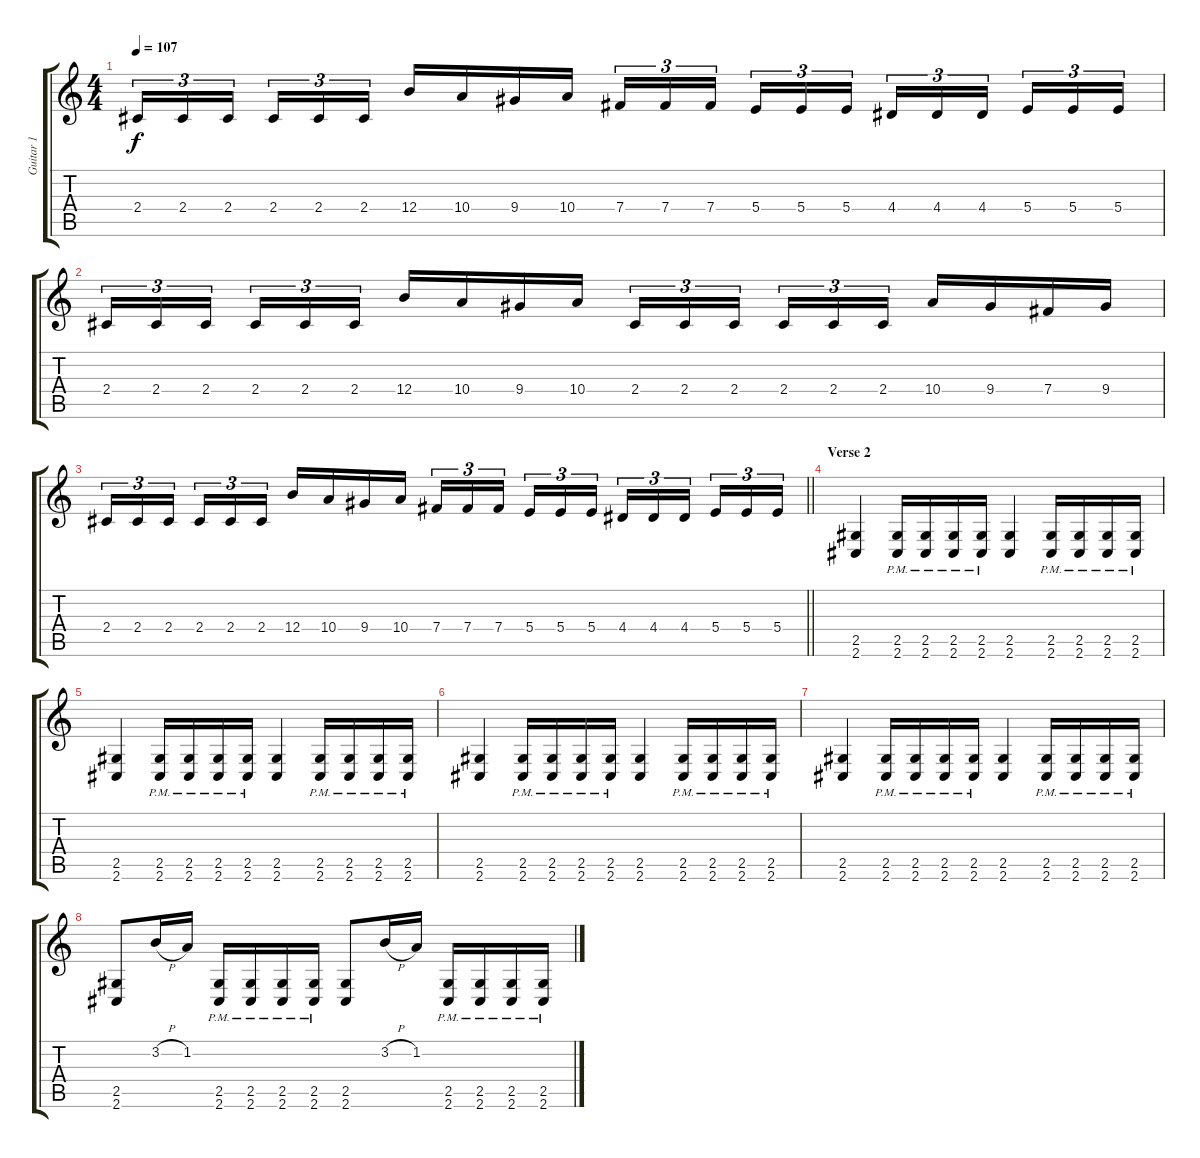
\track ("Guitar 1" "Guitar 1") {instrument distortionguitar}
\staff {score tabs}
\tuning (Db4 Ab3 E3 B2 Gb2 B1) {hide}
\ts (4 4)
\tempo 107
\clef g2
\ks c
2.4.16{tu (3 2) dy f} 2.4.16{tu (3 2)} 2.4.16{tu (3 2) beam splitsecondary} 2.4.16{tu (3 2)} 2.4.16{tu (3 2)} 2.4.16{tu (3 2)} 12.4.16 10.4.16 9.4.16 10.4.16 7.4.16{tu (3 2)} 7.4.16{tu (3 2)} 7.4.16{tu (3 2) beam splitsecondary} 5.4.16{tu (3 2)} 5.4.16{tu (3 2)} 5.4.16{tu (3 2)} 4.4.16{tu (3 2)} 4.4.16{tu (3 2)} 4.4.16{tu (3 2) beam splitsecondary} 5.4.16{tu (3 2)} 5.4.16{tu (3 2)} 5.4.16{tu (3 2)} |
2.4.16{tu (3 2)} 2.4.16{tu (3 2)} 2.4.16{tu (3 2) beam splitsecondary} 2.4.16{tu (3 2)} 2.4.16{tu (3 2)} 2.4.16{tu (3 2)} 12.4.16 10.4.16 9.4.16 10.4.16 2.4.16{tu (3 2)} 2.4.16{tu (3 2)} 2.4.16{tu (3 2) beam splitsecondary} 2.4.16{tu (3 2)} 2.4.16{tu (3 2)} 2.4.16{tu (3 2)} 10.4.16 9.4.16 7.4.16 9.4.16 |
\barLineRight lightlight
2.4.16{tu (3 2)} 2.4.16{tu (3 2)} 2.4.16{tu (3 2) beam splitsecondary} 2.4.16{tu (3 2)} 2.4.16{tu (3 2)} 2.4.16{tu (3 2)} 12.4.16 10.4.16 9.4.16 10.4.16 7.4.16{tu (3 2)} 7.4.16{tu (3 2)} 7.4.16{tu (3 2) beam splitsecondary} 5.4.16{tu (3 2)} 5.4.16{tu (3 2)} 5.4.16{tu (3 2)} 4.4.16{tu (3 2)} 4.4.16{tu (3 2)} 4.4.16{tu (3 2) beam splitsecondary} 5.4.16{tu (3 2)} 5.4.16{tu (3 2)} 5.4.16{tu (3 2)} |
\section ("" "Verse 2")
(2.5 2.6).4 (2.5{pm} 2.6{pm}).16 (2.5{pm} 2.6{pm}).16 (2.5{pm} 2.6{pm}).16 (2.5{pm} 2.6{pm}).16 (2.5 2.6).4 (2.5{pm} 2.6{pm}).16 (2.5{pm} 2.6{pm}).16 (2.5{pm} 2.6{pm}).16 (2.5{pm} 2.6{pm}).16 |
(2.5 2.6).4 (2.5{pm} 2.6{pm}).16 (2.5{pm} 2.6{pm}).16 (2.5{pm} 2.6{pm}).16 (2.5{pm} 2.6{pm}).16 (2.5 2.6).4 (2.5{pm} 2.6{pm}).16 (2.5{pm} 2.6{pm}).16 (2.5{pm} 2.6{pm}).16 (2.5{pm} 2.6{pm}).16 |
(2.5 2.6).4 (2.5{pm} 2.6{pm}).16 (2.5{pm} 2.6{pm}).16 (2.5{pm} 2.6{pm}).16 (2.5{pm} 2.6{pm}).16 (2.5 2.6).4 (2.5{pm} 2.6{pm}).16 (2.5{pm} 2.6{pm}).16 (2.5{pm} 2.6{pm}).16 (2.5{pm} 2.6{pm}).16 |
(2.5 2.6).4 (2.5{pm} 2.6{pm}).16 (2.5{pm} 2.6{pm}).16 (2.5{pm} 2.6{pm}).16 (2.5{pm} 2.6{pm}).16 (2.5 2.6).4 (2.5{pm} 2.6{pm}).16 (2.5{pm} 2.6{pm}).16 (2.5{pm} 2.6{pm}).16 (2.5{pm} 2.6{pm}).16 |
(2.5 2.6).8 3.2{h}.16 1.2.16 (2.5{pm} 2.6{pm}).16 (2.5{pm} 2.6{pm}).16 (2.5{pm} 2.6{pm}).16 (2.5{pm} 2.6{pm}).16 (2.5 2.6).8 3.2{h}.16 1.2.16 (2.5{pm} 2.6{pm}).16 (2.5{pm} 2.6{pm}).16 (2.5{pm} 2.6{pm}).16 (2.5{pm} 2.6{pm}).16
